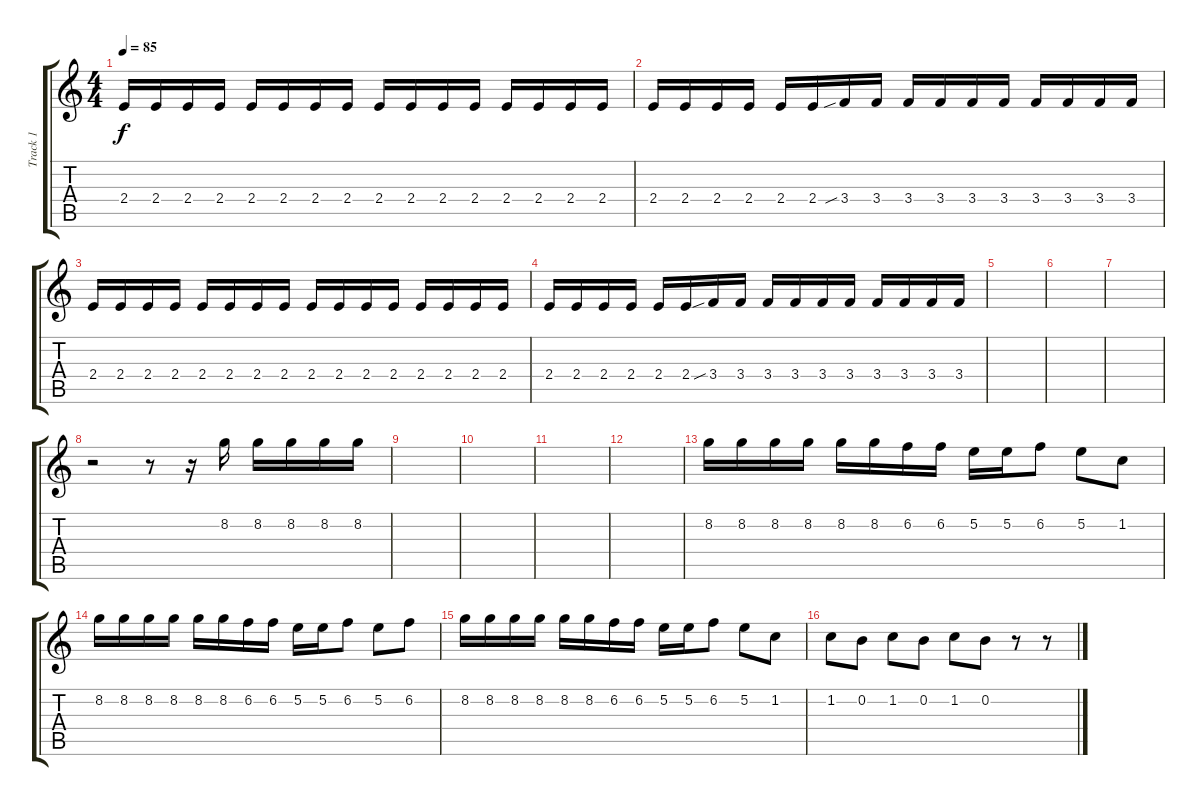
\track ("Track 1" "Track 1") {instrument overdrivenguitar}
\staff {score tabs}
\tuning (E4 B3 G3 D3 A2 E2) {hide}
\ts (4 4)
\tempo 85
\clef g2
\ks c
2.4.16{dy f} 2.4.16 2.4.16 2.4.16 2.4.16 2.4.16 2.4.16 2.4.16 2.4.16 2.4.16 2.4.16 2.4.16 2.4.16 2.4.16 2.4.16 2.4.16 |
2.4.16 2.4.16 2.4.16 2.4.16 2.4.16 2.4.16 3.4{sib}.16 3.4.16 3.4.16 3.4.16 3.4.16 3.4.16 3.4.16 3.4.16 3.4.16 3.4.16 |
2.4.16 2.4.16 2.4.16 2.4.16 2.4.16 2.4.16 2.4.16 2.4.16 2.4.16 2.4.16 2.4.16 2.4.16 2.4.16 2.4.16 2.4.16 2.4.16 |
2.4.16 2.4.16 2.4.16 2.4.16 2.4.16 2.4.16 3.4{sib}.16 3.4.16 3.4.16 3.4.16 3.4.16 3.4.16 3.4.16 3.4.16 3.4.16 3.4.16 |
|
|
|
r.2 r.8 r.16 8.2.16 8.2.16 8.2.16 8.2.16 8.2.16 |
|
|
|
|
8.2.16 8.2.16 8.2.16 8.2.16 8.2.16 8.2.16 6.2.16 6.2.16 5.2.16 5.2.16 6.2.8 5.2.8 1.2.8 |
8.2.16 8.2.16 8.2.16 8.2.16 8.2.16 8.2.16 6.2.16 6.2.16 5.2.16 5.2.16 6.2.8 5.2.8 6.2.8 |
8.2.16 8.2.16 8.2.16 8.2.16 8.2.16 8.2.16 6.2.16 6.2.16 5.2.16 5.2.16 6.2.8 5.2.8 1.2.8 |
1.2.8 0.2.8 1.2.8 0.2.8 1.2.8 0.2.8 r.8 r.8
